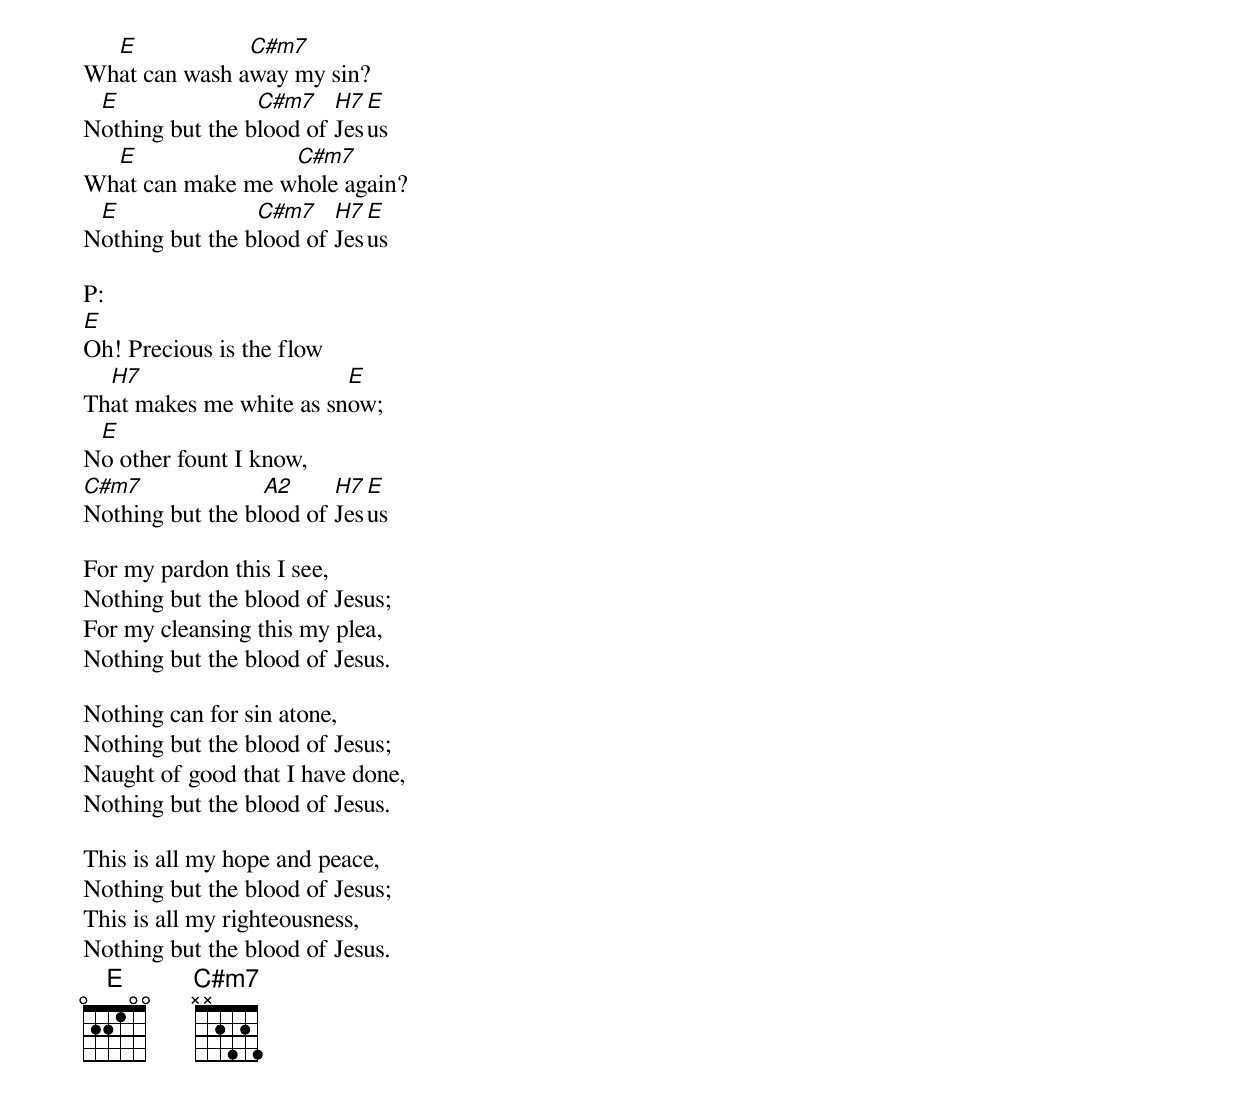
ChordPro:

Wh[E]at can wash a[C#m7]way my sin?
N[E]othing but the b[C#m7]lood of [H7]Jes[E]us
Wh[E]at can make me w[C#m7]hole again?
N[E]othing but the b[C#m7]lood of [H7]Jes[E]us

P:
[E]Oh! Precious is the flow
Th[H7]at makes me white as sn[E]ow;
N[E]o other fount I know,
[C#m7]Nothing but the bl[A2]ood of [H7]Jes[E]us

For my pardon this I see,
Nothing but the blood of Jesus;
For my cleansing this my plea,
Nothing but the blood of Jesus.

Nothing can for sin atone,
Nothing but the blood of Jesus;
Naught of good that I have done,
Nothing but the blood of Jesus.

This is all my hope and peace,
Nothing but the blood of Jesus;
This is all my righteousness,
Nothing but the blood of Jesus.
